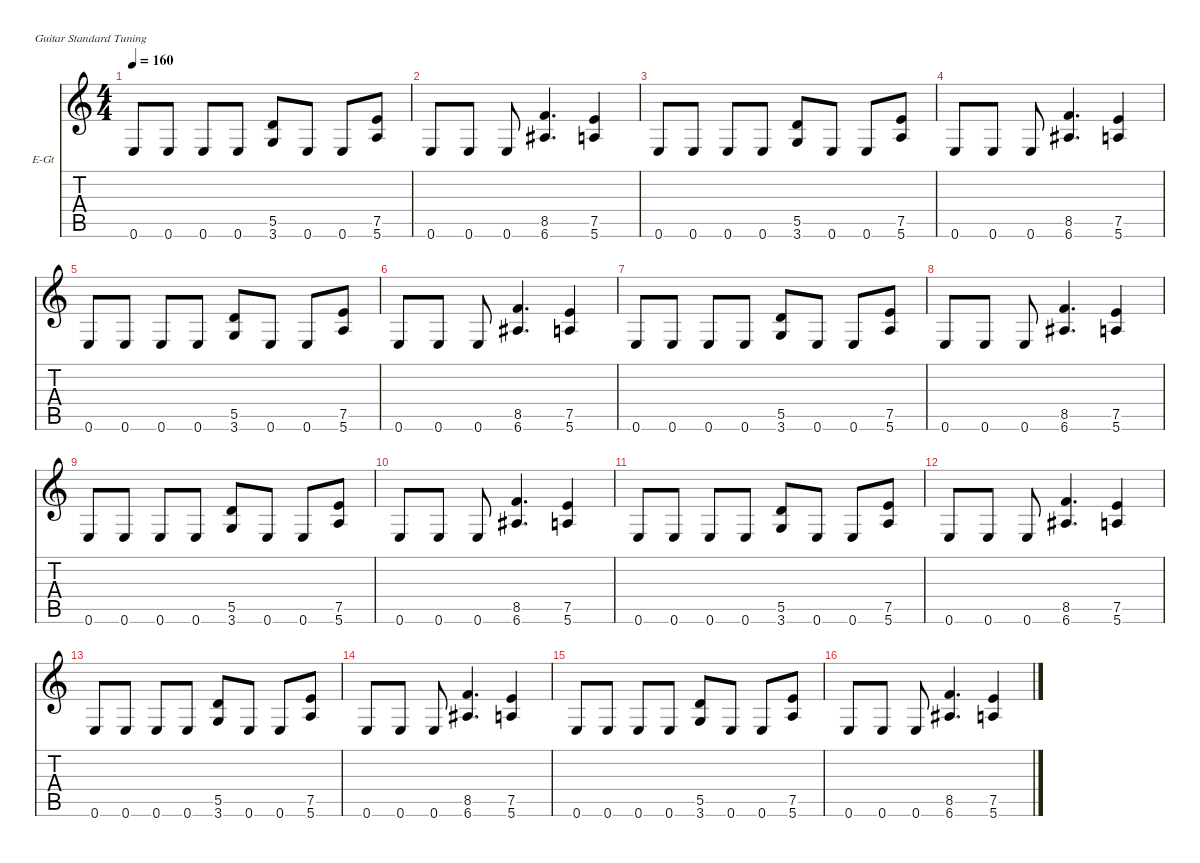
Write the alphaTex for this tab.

\hideDynamics
\bracketExtendMode nobrackets
\firstSystemTrackNameOrientation horizontal
\otherSystemsTrackNameOrientation horizontal
\track ("Guitar 2" "E-Gt") {instrument distortionguitar}
\staff {score tabs}
\tuning (E4 B3 G3 D3 A2 E2)
\ts (4 4)
\tempo 160
\clef g2
\ks c
0.6.8{dy f beam Up} 0.6.8{beam Up} 0.6.8{beam Up} 0.6.8{beam Up} (5.5 3.6).8{beam Up} 0.6.8{beam Up} 0.6.8{beam Up} (7.5 5.6).8{beam Up} |
0.6.8{beam Up} 0.6.8{beam Up} 0.6.8{beam Up} (8.5 6.6{acc #}).4{d beam Up} (7.5 5.6).4{beam Up} |
0.6.8{beam Up} 0.6.8{beam Up} 0.6.8{beam Up} 0.6.8{beam Up} (5.5 3.6).8{beam Up} 0.6.8{beam Up} 0.6.8{beam Up} (7.5 5.6).8{beam Up} |
0.6.8{beam Up} 0.6.8{beam Up} 0.6.8{beam Up} (8.5 6.6{acc #}).4{d beam Up} (7.5 5.6).4{beam Up} |
0.6.8{beam Up} 0.6.8{beam Up} 0.6.8{beam Up} 0.6.8{beam Up} (5.5 3.6).8{beam Up} 0.6.8{beam Up} 0.6.8{beam Up} (7.5 5.6).8{beam Up} |
0.6.8{beam Up} 0.6.8{beam Up} 0.6.8{beam Up} (8.5 6.6{acc #}).4{d beam Up} (7.5 5.6).4{beam Up} |
0.6.8{beam Up} 0.6.8{beam Up} 0.6.8{beam Up} 0.6.8{beam Up} (5.5 3.6).8{beam Up} 0.6.8{beam Up} 0.6.8{beam Up} (7.5 5.6).8{beam Up} |
0.6.8{beam Up} 0.6.8{beam Up} 0.6.8{beam Up} (8.5 6.6{acc #}).4{d beam Up} (7.5 5.6).4{beam Up} |
0.6.8{beam Up} 0.6.8{beam Up} 0.6.8{beam Up} 0.6.8{beam Up} (5.5 3.6).8{beam Up} 0.6.8{beam Up} 0.6.8{beam Up} (7.5 5.6).8{beam Up} |
0.6.8{beam Up} 0.6.8{beam Up} 0.6.8{beam Up} (8.5 6.6{acc #}).4{d beam Up} (7.5 5.6).4{beam Up} |
0.6.8{beam Up} 0.6.8{beam Up} 0.6.8{beam Up} 0.6.8{beam Up} (5.5 3.6).8{beam Up} 0.6.8{beam Up} 0.6.8{beam Up} (7.5 5.6).8{beam Up} |
0.6.8{beam Up} 0.6.8{beam Up} 0.6.8{beam Up} (8.5 6.6{acc #}).4{d beam Up} (7.5 5.6).4{beam Up} |
0.6.8{beam Up} 0.6.8{beam Up} 0.6.8{beam Up} 0.6.8{beam Up} (5.5 3.6).8{beam Up} 0.6.8{beam Up} 0.6.8{beam Up} (7.5 5.6).8{beam Up} |
0.6.8{beam Up} 0.6.8{beam Up} 0.6.8{beam Up} (8.5 6.6{acc #}).4{d beam Up} (7.5 5.6).4{beam Up} |
0.6.8{beam Up} 0.6.8{beam Up} 0.6.8{beam Up} 0.6.8{beam Up} (5.5 3.6).8{beam Up} 0.6.8{beam Up} 0.6.8{beam Up} (7.5 5.6).8{beam Up} |
0.6.8{beam Up} 0.6.8{beam Up} 0.6.8{beam Up} (8.5 6.6{acc #}).4{d beam Up} (7.5 5.6).4{beam Up}
